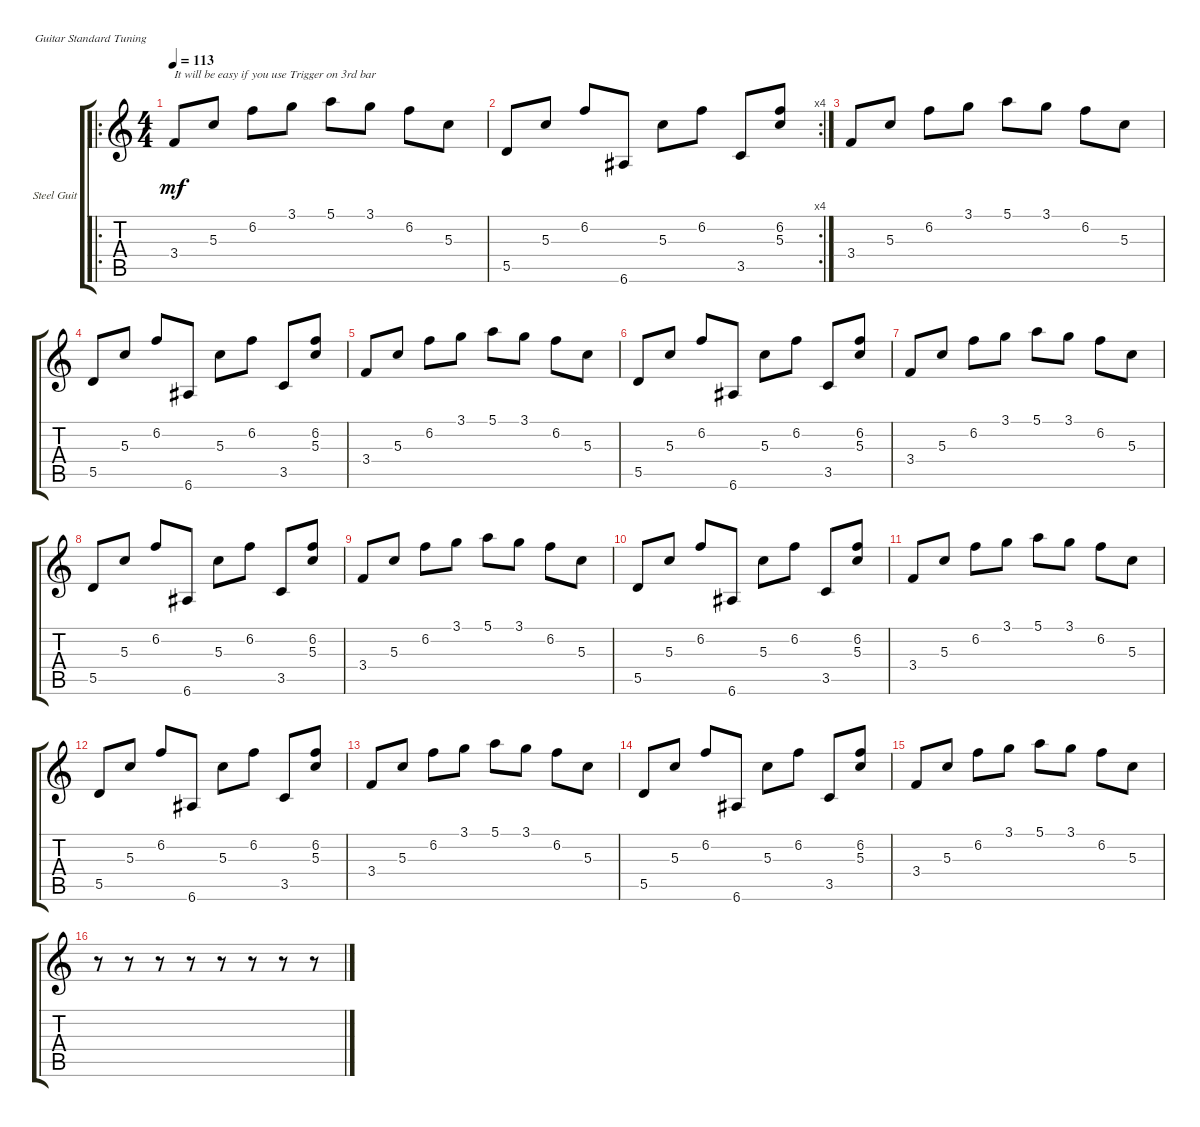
\defaultSystemsLayout 4
\bracketExtendMode groupsimilarinstruments
\firstSystemTrackNameOrientation horizontal
\otherSystemsTrackNameOrientation horizontal
\track ("Steel Guitar" "Steel Guit") {instrument acousticguitarsteel}
\staff {score tabs}
\tuning (E4 B3 G3 D3 A2 E2)
\ro
\ts (4 4)
\tempo 113
\clef g2
\ks c
3.4.8{txt "It will be easy if you use Trigger on 3rd bar" dy mf instrument acousticguitarsteel} 5.3.8 6.2.8 3.1.8 5.1.8 3.1.8 6.2.8 5.3.8 |
\rc 4
5.5.8 5.3.8 6.2.8 6.6.8 5.3.8 6.2.8 3.5.8 (6.2 5.3).8 |
3.4.8 5.3.8 6.2.8 3.1.8 5.1.8 3.1.8 6.2.8 5.3.8 |
5.5.8 5.3.8 6.2.8 6.6.8 5.3.8 6.2.8 3.5.8 (6.2 5.3).8 |
3.4.8 5.3.8 6.2.8 3.1.8 5.1.8 3.1.8 6.2.8 5.3.8 |
5.5.8 5.3.8 6.2.8 6.6.8 5.3.8 6.2.8 3.5.8 (6.2 5.3).8 |
3.4.8 5.3.8 6.2.8 3.1.8 5.1.8 3.1.8 6.2.8 5.3.8 |
5.5.8 5.3.8 6.2.8 6.6.8 5.3.8 6.2.8 3.5.8 (6.2 5.3).8 |
3.4.8 5.3.8 6.2.8 3.1.8 5.1.8 3.1.8 6.2.8 5.3.8 |
5.5.8 5.3.8 6.2.8 6.6.8 5.3.8 6.2.8 3.5.8 (6.2 5.3).8 |
3.4.8 5.3.8 6.2.8 3.1.8 5.1.8 3.1.8 6.2.8 5.3.8 |
5.5.8 5.3.8 6.2.8 6.6.8 5.3.8 6.2.8 3.5.8 (6.2 5.3).8 |
3.4.8 5.3.8 6.2.8 3.1.8 5.1.8 3.1.8 6.2.8 5.3.8 |
5.5.8 5.3.8 6.2.8 6.6.8 5.3.8 6.2.8 3.5.8 (6.2 5.3).8 |
3.4.8 5.3.8 6.2.8 3.1.8 5.1.8 3.1.8 6.2.8 5.3.8 |
r.8 r.8 r.8 r.8 r.8 r.8 r.8 r.8
